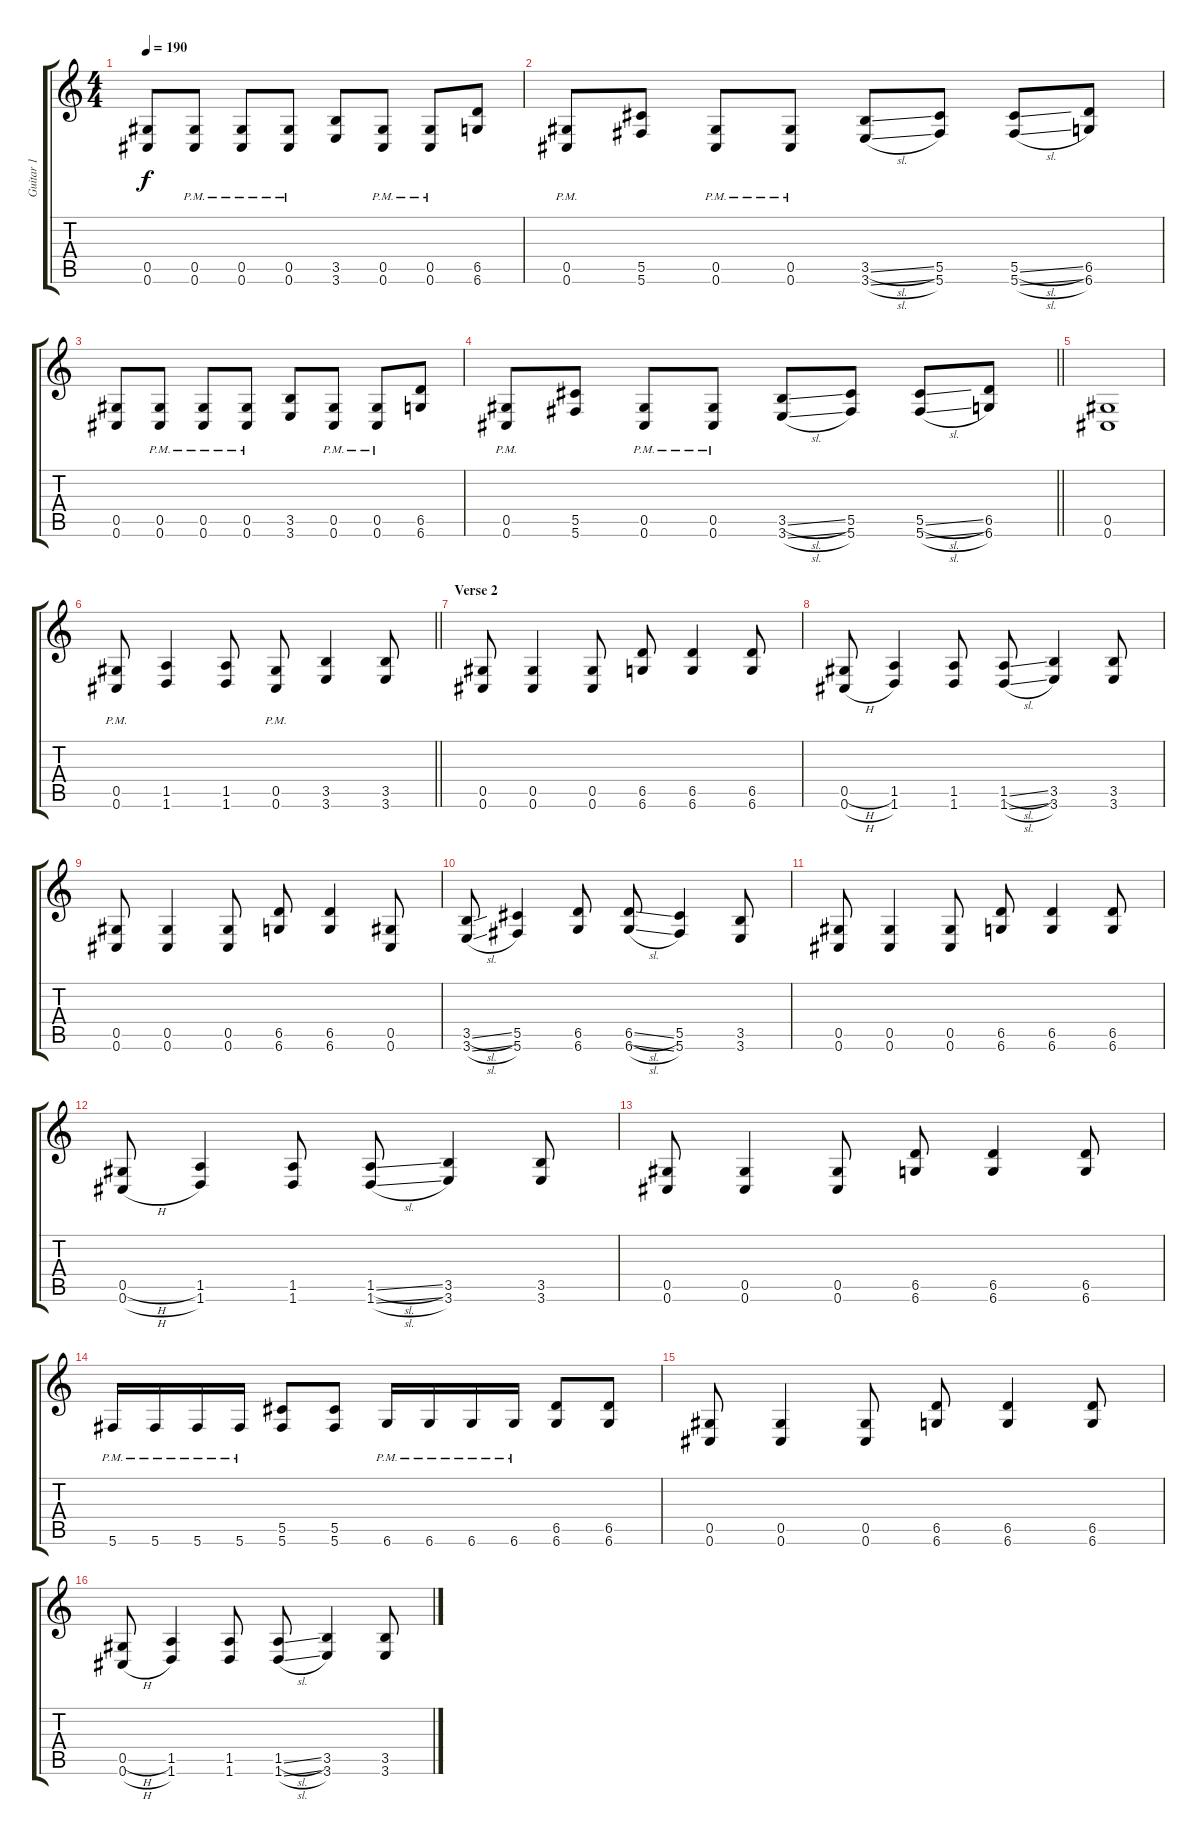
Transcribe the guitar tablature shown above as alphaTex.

\track ("Guitar 1" "Guitar 1") {instrument distortionguitar}
\staff {score tabs}
\tuning (Eb4 Bb3 Gb3 Db3 Ab2 Db2) {hide}
\ts (4 4)
\tempo 190
\clef g2
\ks c
(0.5 0.6).8{dy f} (0.5{pm} 0.6{pm}).8 (0.5{pm} 0.6{pm}).8 (0.5{pm} 0.6{pm}).8 (3.5 3.6).8 (0.5{pm} 0.6{pm}).8 (0.5{pm} 0.6{pm}).8 (6.5 6.6).8 |
(0.5{pm} 0.6{pm}).8 (5.5 5.6).8 (0.5{pm} 0.6{pm}).8 (0.5{pm} 0.6{pm}).8 (3.5{sl} 3.6{sl}).8 (5.5 5.6).8 (5.5{sl} 5.6{sl}).8 (6.5 6.6).8 |
(0.5 0.6).8 (0.5{pm} 0.6{pm}).8 (0.5{pm} 0.6{pm}).8 (0.5{pm} 0.6{pm}).8 (3.5 3.6).8 (0.5{pm} 0.6{pm}).8 (0.5{pm} 0.6{pm}).8 (6.5 6.6).8 |
\barLineRight lightlight
(0.5{pm} 0.6{pm}).8 (5.5 5.6).8 (0.5{pm} 0.6{pm}).8 (0.5{pm} 0.6{pm}).8 (3.5{sl} 3.6{sl}).8 (5.5 5.6).8 (5.5{sl} 5.6{sl}).8 (6.5 6.6).8 |
\section ("" "")
(0.5 0.6).1 |
\barLineRight lightlight
(0.5{pm} 0.6{pm}).8 (1.5 1.6).4 (1.5 1.6).8 (0.5{pm} 0.6{pm}).8 (3.5 3.6).4 (3.5 3.6).8 |
\section ("" "Verse 2")
(0.5 0.6).8 (0.5 0.6).4 (0.5 0.6).8 (6.5 6.6).8 (6.5 6.6).4 (6.5 6.6).8 |
(0.5{h} 0.6{h}).8 (1.5 1.6).4 (1.5 1.6).8 (1.5{sl} 1.6{sl}).8 (3.5 3.6).4 (3.5 3.6).8 |
(0.5 0.6).8 (0.5 0.6).4 (0.5 0.6).8 (6.5 6.6).8 (6.5 6.6).4 (0.5 0.6).8 |
(3.5{sl} 3.6{sl}).8 (5.5 5.6).4 (6.5 6.6).8 (6.5{sl} 6.6{sl}).8 (5.5 5.6).4 (3.5 3.6).8 |
(0.5 0.6).8 (0.5 0.6).4 (0.5 0.6).8 (6.5 6.6).8 (6.5 6.6).4 (6.5 6.6).8 |
(0.5{h} 0.6{h}).8 (1.5 1.6).4 (1.5 1.6).8 (1.5{sl} 1.6{sl}).8 (3.5 3.6).4 (3.5 3.6).8 |
(0.5 0.6).8 (0.5 0.6).4 (0.5 0.6).8 (6.5 6.6).8 (6.5 6.6).4 (6.5 6.6).8 |
5.6{pm}.16 5.6{pm}.16 5.6{pm}.16 5.6{pm}.16 (5.5 5.6).8 (5.5 5.6).8 6.6{pm}.16 6.6{pm}.16 6.6{pm}.16 6.6{pm}.16 (6.5 6.6).8 (6.5 6.6).8 |
(0.5 0.6).8 (0.5 0.6).4 (0.5 0.6).8 (6.5 6.6).8 (6.5 6.6).4 (6.5 6.6).8 |
(0.5{h} 0.6{h}).8 (1.5 1.6).4 (1.5 1.6).8 (1.5{sl} 1.6{sl}).8 (3.5 3.6).4 (3.5 3.6).8
